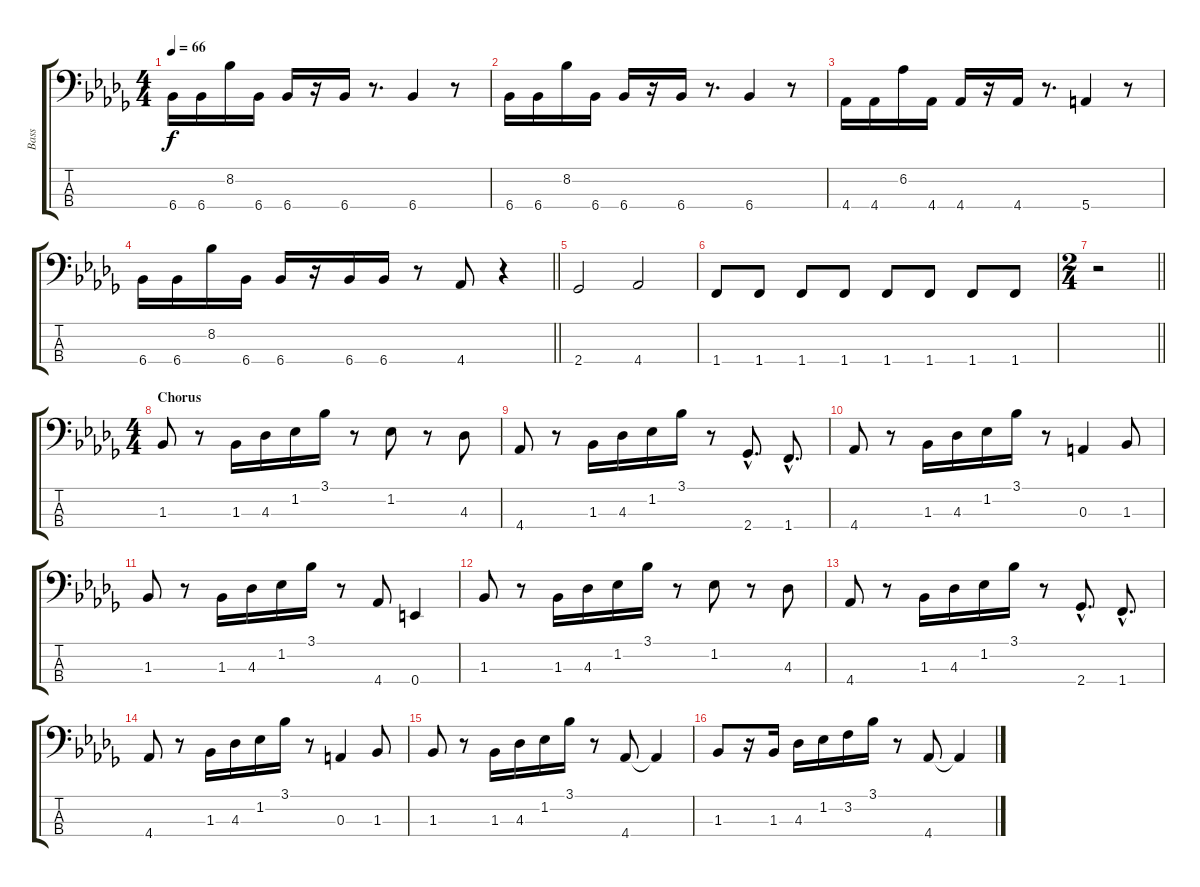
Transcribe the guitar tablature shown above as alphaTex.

\track ("Bass" "Bass") {instrument acousticbass}
\staff {score tabs}
\tuning (G2 D2 A1 E1) {hide}
\ts (4 4)
\tempo 66
\clef f4
\ks db
6.4.16{dy f} 6.4.16 8.2.16 6.4.16 6.4.16 r.16 6.4.16 r.8{d} 6.4.4 r.8 |
6.4.16 6.4.16 8.2.16 6.4.16 6.4.16 r.16 6.4.16 r.8{d} 6.4.4 r.8 |
4.4.16 4.4.16 6.2.16 4.4.16 4.4.16 r.16 4.4.16 r.8{d} 5.4.4 r.8 |
\barLineRight lightlight
6.4.16 6.4.16 8.2.16 6.4.16 6.4.16 r.16 6.4.16 6.4.16 r.8 4.4.8 r.4 |
\section ("" "")
2.4.2 4.4.2 |
1.4.8 1.4.8 1.4.8 1.4.8 1.4.8 1.4.8 1.4.8 1.4.8 |
\ts (2 4)
\barLineRight lightlight
r.2 |
\ts (4 4)
\section ("" "Chorus")
1.3.8 r.8 1.3.16 4.3.16 1.2.16 3.1.16 r.8 1.2.8 r.8 4.3.8 |
4.4.8 r.8 1.3.16 4.3.16 1.2.16 3.1.16 r.8 2.4{hac}.8{d} 1.4{hac}.8{d} |
4.4.8 r.8 1.3.16 4.3.16 1.2.16 3.1.16 r.8 0.3.4 1.3.8 |
1.3.8 r.8 1.3.16 4.3.16 1.2.16 3.1.16 r.8 4.4.8 0.4.4 |
1.3.8 r.8 1.3.16 4.3.16 1.2.16 3.1.16 r.8 1.2.8 r.8 4.3.8 |
4.4.8 r.8 1.3.16 4.3.16 1.2.16 3.1.16 r.8 2.4{hac}.8{d} 1.4{hac}.8{d} |
4.4.8 r.8 1.3.16 4.3.16 1.2.16 3.1.16 r.8 0.3.4 1.3.8 |
1.3.8 r.8 1.3.16 4.3.16 1.2.16 3.1.16 r.8 4.4.8 4.4{t}.4 |
1.3.8 r.16 1.3.16 4.3.16 1.2.16 3.2.16 3.1.16 r.8 4.4.8 4.4{t}.4
